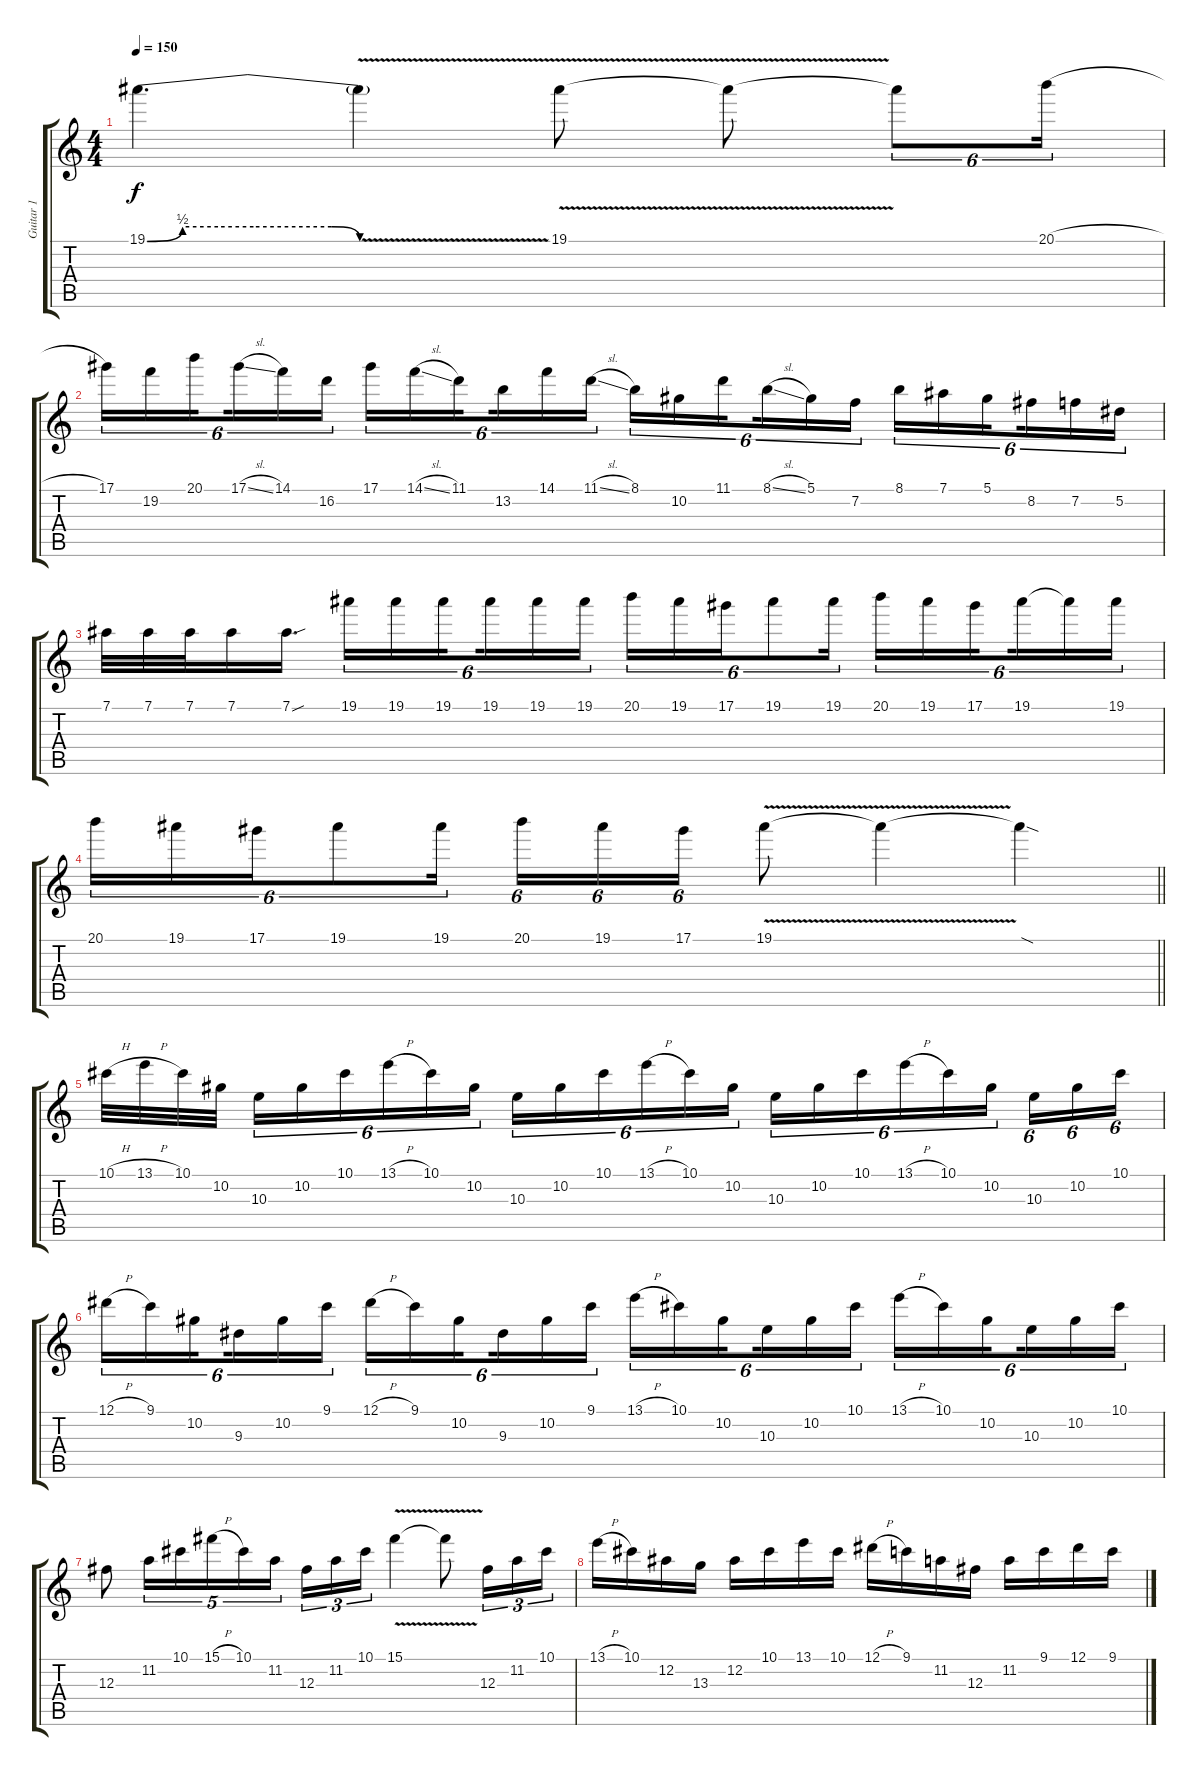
\track ("Guitar 1" "Guitar 1") {instrument overdrivenguitar}
\staff {score tabs}
\tuning (Eb4 Bb3 Gb3 Db3 Ab2 Eb2) {hide}
\ts (4 4)
\tempo 150
\clef g2
\ks c
19.1{be (custom 0 0 10 2 20 2 30 2 52 2 60 0)}.4{d dy f} 19.1{v t}.4 19.1{v}.8 19.1{t}.8 19.1{t}.8{tu (6 4)} 20.1{h}.16{tu (6 4)} |
17.1.16{tu (6 4)} 19.2.16{tu (6 4)} 20.1.16{tu (6 4) beam splitsecondary} 17.1{sl}.16{tu (6 4)} 14.1.16{tu (6 4)} 16.2.16{tu (6 4)} 17.1.16{tu (6 4)} 14.1{sl}.16{tu (6 4)} 11.1.16{tu (6 4) beam splitsecondary} 13.2.16{tu (6 4)} 14.1.16{tu (6 4)} 11.1{sl}.16{tu (6 4)} 8.1.16{tu (6 4)} 10.2.16{tu (6 4)} 11.1.16{tu (6 4) beam splitsecondary} 8.1{sl}.16{tu (6 4)} 5.1.16{tu (6 4)} 7.2.16{tu (6 4)} 8.1.16{tu (6 4)} 7.1.16{tu (6 4)} 5.1.16{tu (6 4) beam splitsecondary} 8.2.16{tu (6 4)} 7.2.16{tu (6 4)} 5.2.16{tu (6 4)} |
7.1.32 7.1.32 7.1.32 7.1.16 7.1{sou}.16{d} 19.1.16{tu (6 4)} 19.1.16{tu (6 4)} 19.1.16{tu (6 4) beam splitsecondary} 19.1.16{tu (6 4)} 19.1.16{tu (6 4)} 19.1.16{tu (6 4)} 20.1.16{tu (6 4)} 19.1.16{tu (6 4)} 17.1.16{tu (6 4)} 19.1.8{tu (6 4)} 19.1.16{tu (6 4)} 20.1.16{tu (6 4)} 19.1.16{tu (6 4)} 17.1.16{tu (6 4) beam splitsecondary} 19.1.16{tu (6 4)} 19.1{t}.16{tu (6 4)} 19.1.16{tu (6 4)} |
\barLineRight lightlight
20.1.16{tu (6 4)} 19.1.16{tu (6 4)} 17.1.16{tu (6 4)} 19.1.8{tu (6 4)} 19.1.16{tu (6 4)} 20.1.16{tu (6 4)} 19.1.16{tu (6 4)} 17.1.16{tu (6 4)} 19.1{v}.8 19.1{t}.4 19.1{sod t}.4 |
\section ("" "")
10.1{h}.32 13.1{h}.32 10.1.32 10.2.32{beam splitsecondary} 10.3.16{tu (6 4)} 10.2.16{tu (6 4)} 10.1.16{tu (6 4)} 13.1{h}.16{tu (6 4)} 10.1.16{tu (6 4)} 10.2.16{tu (6 4) beam splitsecondary} 10.3.16{tu (6 4)} 10.2.16{tu (6 4)} 10.1.16{tu (6 4)} 13.1{h}.16{tu (6 4)} 10.1.16{tu (6 4)} 10.2.16{tu (6 4) beam splitsecondary} 10.3.16{tu (6 4)} 10.2.16{tu (6 4)} 10.1.16{tu (6 4)} 13.1{h}.16{tu (6 4)} 10.1.16{tu (6 4)} 10.2.16{tu (6 4) beam splitsecondary} 10.3.16{tu (6 4)} 10.2.16{tu (6 4)} 10.1.16{tu (6 4)} |
12.1{h}.16{tu (6 4)} 9.1.16{tu (6 4)} 10.2.16{tu (6 4) beam splitsecondary} 9.3.16{tu (6 4)} 10.2.16{tu (6 4)} 9.1.16{tu (6 4)} 12.1{h}.16{tu (6 4)} 9.1.16{tu (6 4)} 10.2.16{tu (6 4) beam splitsecondary} 9.3.16{tu (6 4)} 10.2.16{tu (6 4)} 9.1.16{tu (6 4)} 13.1{h}.16{tu (6 4)} 10.1.16{tu (6 4)} 10.2.16{tu (6 4) beam splitsecondary} 10.3.16{tu (6 4)} 10.2.16{tu (6 4)} 10.1.16{tu (6 4)} 13.1{h}.16{tu (6 4)} 10.1.16{tu (6 4)} 10.2.16{tu (6 4) beam splitsecondary} 10.3.16{tu (6 4)} 10.2.16{tu (6 4)} 10.1.16{tu (6 4)} |
12.3.8 11.2.16{tu (5 4)} 10.1.16{tu (5 4)} 15.1{h}.16{tu (5 4)} 10.1.16{tu (5 4)} 11.2.16{tu (5 4) beam splitsecondary} 12.3.16{tu (3 2)} 11.2.16{tu (3 2)} 10.1.16{tu (3 2)} 15.1{v}.4 15.1{t}.8 12.3.16{tu (3 2)} 11.2.16{tu (3 2)} 10.1.16{tu (3 2)} |
13.1{h}.16 10.1.16 12.2.16 13.3.16 12.2.16 10.1.16 13.1.16 10.1.16 12.1{h}.16 9.1.16 11.2.16 12.3.16 11.2.16 9.1.16 12.1.16 9.1.16
